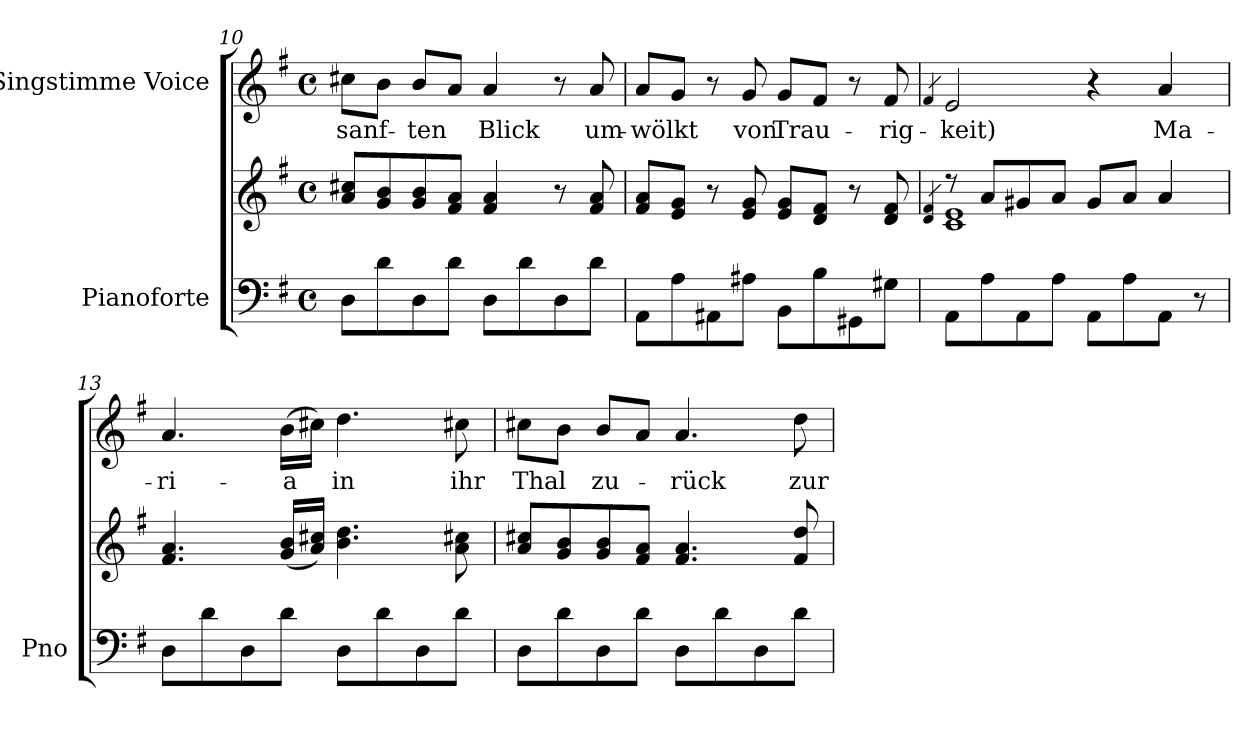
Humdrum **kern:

**kern	**kern	**kern	**text
*part2	*part2	*part1	*part1
*staff3	*staff2	*staff1	*staff1
*I"Pianoforte	*	*I"Singstimme Voice	*
*I'Pno	*	*	*
!!LO:LB:g=z
*clefF4	*clefG2	*clefG2	*
*k[f#]	*k[f#]	*k[f#]	*
*M4/4	*M4/4	*M4/4	*
*met(c)	*met(c)	*met(c)	*
=10	=10	=10	=10
!	!	!	!LO:LY:b
8D\L	8a/ 8cc#X/L	8cc#X\L	sanf-
8d\	8g/ 8b/	8b\J	.
!	!	!	!LO:LY:b
8D\	8g/ 8b/	8b/L	-ten
8d\J	8f#/ 8a/J	8a/J	.
!	!	!	!LO:LY:b
8D\L	4f#/ 4a/	4a/	Blick
8d\	.	.	.
8D\	8r	8r	.
!	!	!	!LO:LY:b
8d\J	8f#/ 8a/	8a/	um-
=11	=11	=11	=11
!	!	!	!LO:LY:b
8AA\L	8f#/ 8a/L	8a/L	-wölkt
8A\	8e/ 8g/J	8g/J	.
8AA#X\	8r	8r	.
!	!	!	!LO:LY:b
8A#X\J	8e/ 8g/	8g/	von
!	!	!	!LO:LY:b
8BB\L	8e/ 8g/L	8g/L	Trau-
8B\	8d/ 8f#/J	8f#/J	.
8GG#X\	8r	8r	.
!	!	!	!LO:LY:b
8G#i\J	8d/ 8f#/	8f#/	-rig-
=12	=12	=12	=12
*	*^	*	*
.	.	4qd/ 4qf#/	4qf#/	.
!	!	!	!	!LO:LY:b
8AA\L	8r	1c 1e	2e/	-keit)
8A\	8a/L	.	.	.
8AA\	8g#X/	.	.	.
8A\J	8a/J	.	.	.
8AA\L	8g#/L	.	4r	.
8A\	8a/J	.	.	.
!	!	!	!	!LO:LY:b
8AA\J	4a/	.	4a/	Ma-
8r	.	.	.	.
*	*v	*v	*	*
=13	=13	=13	=13
!	!	!	!LO:LY:b
8D\L	4.f#/ 4.a/	4.a/	-ri-
8d\	.	.	.
8D\	.	.	.
!	!	!	!LO:LY:b
8d\J	(<16g/ 16b/LL	(>16b\LL	-a
.	16a/ 16cc#X/JJ)	16cc#X\JJ)	.
!	!	!	!LO:LY:b
8D\L	4.b\ 4.dd\	4.dd\	in
8d\	.	.	.
8D\	.	.	.
!	!	!	!LO:LY:b
8d\J	8a\ 8cc#X\	8cc#X\	ihr
=14	=14	=14	=14
!	!	!	!LO:LY:b
8D\L	8a/ 8cc#i/L	8cc#i\L	Thal
8d\	8g/ 8b/	8b\J	.
!	!	!	!LO:LY:b
8D\	8g/ 8b/	8b/L	zu-
8d\J	8f#/ 8a/J	8a/J	.
!	!	!	!LO:LY:b
8D\L	4.f#/ 4.a/	4.a/	-rück
8d\	.	.	.
8D\	.	.	.
!	!	!	!LO:LY:b
8d\J	8f#/ 8dd/	8dd\	zur
=	=	=	=
*-	*-	*-	*-
